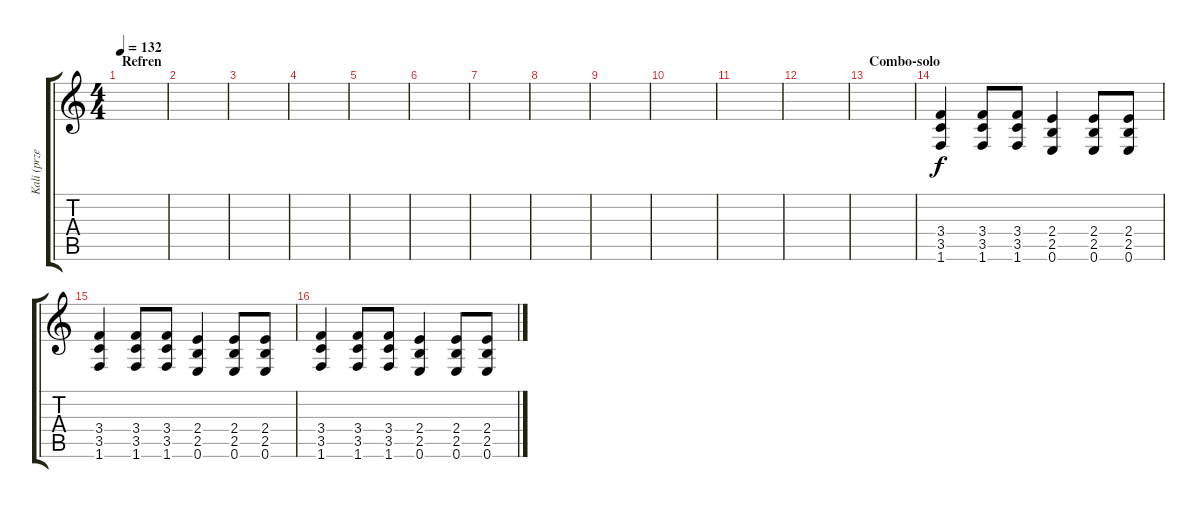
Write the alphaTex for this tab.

\track ("Kali (przester)" "Kali (prze") {instrument distortionguitar}
\staff {score tabs}
\tuning (E4 B3 G3 D3 A2 E2) {hide}
\ts (4 4)
\section ("" "Refren")
\tempo 132
\clef g2
\ks c
|
|
|
|
|
|
|
|
|
|
|
|
\section ("" "Combo-solo")
|
(3.4 3.5 1.6).4 (3.4 3.5 1.6).8 (3.4 3.5 1.6).8 (2.4 2.5 0.6).4 (2.4 2.5 0.6).8 (2.4 2.5 0.6).8 |
(3.4 3.5 1.6).4 (3.4 3.5 1.6).8 (3.4 3.5 1.6).8 (2.4 2.5 0.6).4 (2.4 2.5 0.6).8 (2.4 2.5 0.6).8 |
(3.4 3.5 1.6).4 (3.4 3.5 1.6).8 (3.4 3.5 1.6).8 (2.4 2.5 0.6).4 (2.4 2.5 0.6).8 (2.4 2.5 0.6).8
